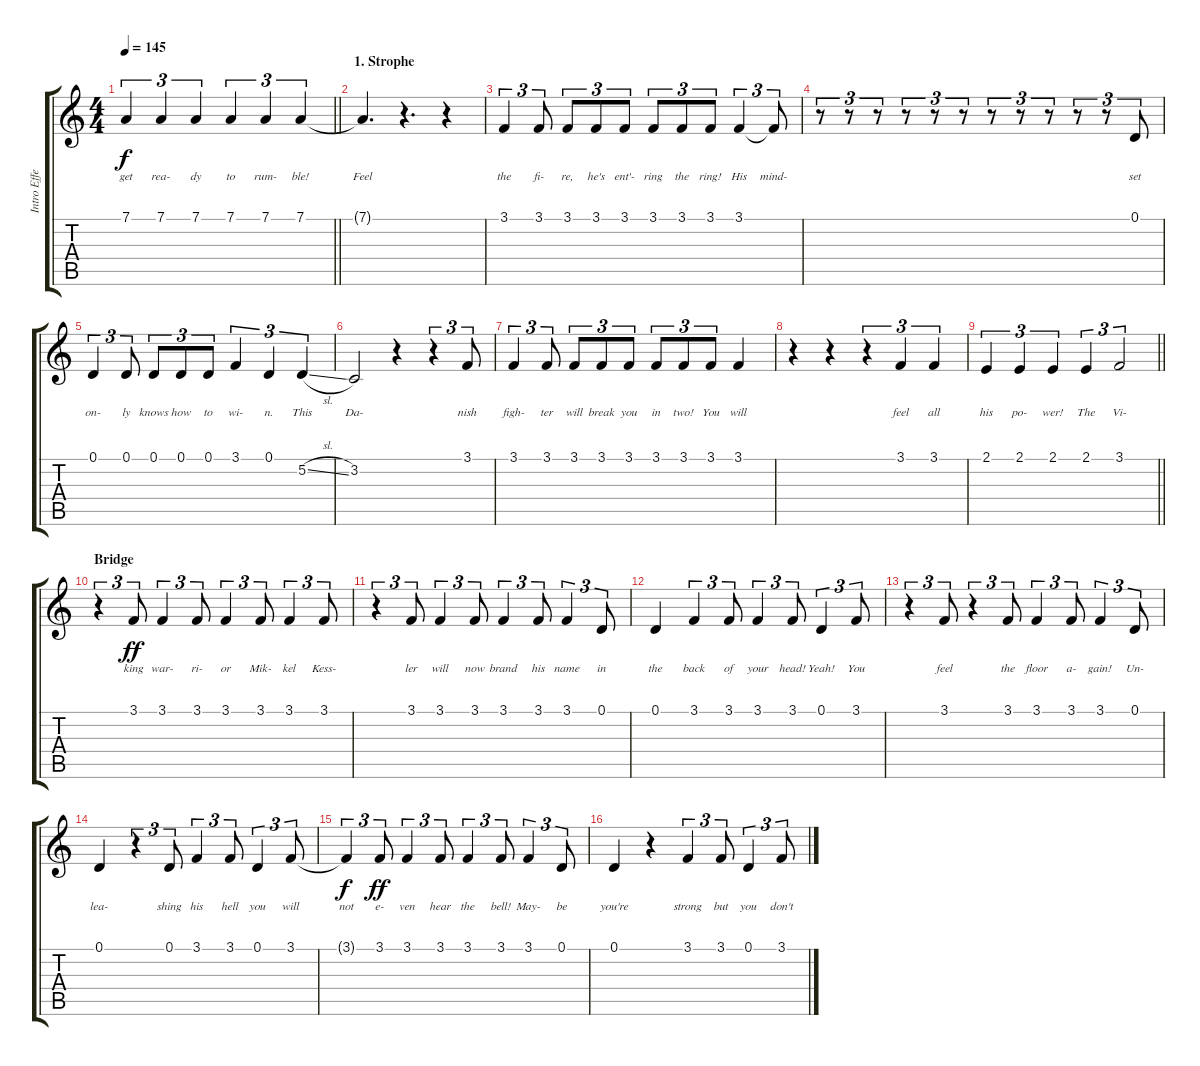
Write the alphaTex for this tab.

\track ("Intro Effekt + Voice" "Intro Effe") {instrument lead3calliope}
\staff {score tabs}
\tuning (D4 A3 F3 C3 G2 D2) {hide}
\ts (4 4)
\tempo 145
\clef g2
\barLineRight lightlight
\ks c
7.1.4{tu (3 2) lyrics (0 "get") lyrics (1 "") lyrics (2 "") lyrics (3 "") lyrics (4 "") dy f} 7.1.4{tu (3 2) lyrics (0 "rea-") lyrics (1 "") lyrics (2 "") lyrics (3 "") lyrics (4 "")} 7.1.4{tu (3 2) lyrics (0 "dy") lyrics (1 "") lyrics (2 "") lyrics (3 "") lyrics (4 "")} 7.1.4{tu (3 2) lyrics (0 "to") lyrics (1 "") lyrics (2 "") lyrics (3 "") lyrics (4 "")} 7.1.4{tu (3 2) lyrics (0 "rum-") lyrics (1 "") lyrics (2 "") lyrics (3 "") lyrics (4 "")} 7.1.4{tu (3 2) lyrics (0 "ble!") lyrics (1 "") lyrics (2 "") lyrics (3 "") lyrics (4 "")} |
\section ("" "1. Strophe")
7.1{t}.4{d lyrics (0 "Feel") lyrics (1 "") lyrics (2 "") lyrics (3 "") lyrics (4 "")} r.4{d} r.4 |
3.1.4{tu (3 2) lyrics (0 "the") lyrics (1 "") lyrics (2 "") lyrics (3 "") lyrics (4 "")} 3.1.8{tu (3 2) lyrics (0 "fi-") lyrics (1 "") lyrics (2 "") lyrics (3 "") lyrics (4 "")} 3.1.8{tu (3 2) lyrics (0 "re,") lyrics (1 "") lyrics (2 "") lyrics (3 "") lyrics (4 "")} 3.1.8{tu (3 2) lyrics (0 "he's") lyrics (1 "") lyrics (2 "") lyrics (3 "") lyrics (4 "")} 3.1.8{tu (3 2) lyrics (0 "ent'-") lyrics (1 "") lyrics (2 "") lyrics (3 "") lyrics (4 "")} 3.1.8{tu (3 2) lyrics (0 "ring") lyrics (1 "") lyrics (2 "") lyrics (3 "") lyrics (4 "")} 3.1.8{tu (3 2) lyrics (0 "the") lyrics (1 "") lyrics (2 "") lyrics (3 "") lyrics (4 "")} 3.1.8{tu (3 2) lyrics (0 "ring!") lyrics (1 "") lyrics (2 "") lyrics (3 "") lyrics (4 "")} 3.1.4{tu (3 2) lyrics (0 "His") lyrics (1 "") lyrics (2 "") lyrics (3 "") lyrics (4 "")} 3.1{t}.8{tu (3 2) lyrics (0 "mind-") lyrics (1 "") lyrics (2 "") lyrics (3 "") lyrics (4 "")} |
r.8{tu (3 2)} r.8{tu (3 2)} r.8{tu (3 2)} r.8{tu (3 2)} r.8{tu (3 2)} r.8{tu (3 2)} r.8{tu (3 2)} r.8{tu (3 2)} r.8{tu (3 2)} r.8{tu (3 2)} r.8{tu (3 2)} 0.1.8{tu (3 2) lyrics (0 "set") lyrics (1 "") lyrics (2 "") lyrics (3 "") lyrics (4 "")} |
0.1.4{tu (3 2) lyrics (0 "on-") lyrics (1 "") lyrics (2 "") lyrics (3 "") lyrics (4 "")} 0.1.8{tu (3 2) lyrics (0 "ly") lyrics (1 "") lyrics (2 "") lyrics (3 "") lyrics (4 "")} 0.1.8{tu (3 2) lyrics (0 "knows") lyrics (1 "") lyrics (2 "") lyrics (3 "") lyrics (4 "")} 0.1.8{tu (3 2) lyrics (0 "how") lyrics (1 "") lyrics (2 "") lyrics (3 "") lyrics (4 "")} 0.1.8{tu (3 2) lyrics (0 "to") lyrics (1 "") lyrics (2 "") lyrics (3 "") lyrics (4 "")} 3.1.4{tu (3 2) lyrics (0 "wi-") lyrics (1 "") lyrics (2 "") lyrics (3 "") lyrics (4 "")} 0.1.4{tu (3 2) lyrics (0 "n.") lyrics (1 "") lyrics (2 "") lyrics (3 "") lyrics (4 "")} 5.2{sl}.4{tu (3 2) lyrics (0 "This") lyrics (1 "") lyrics (2 "") lyrics (3 "") lyrics (4 "")} |
3.2.2{lyrics (0 "Da-") lyrics (1 "") lyrics (2 "") lyrics (3 "") lyrics (4 "")} r.4 r.4{tu (3 2)} 3.1.8{tu (3 2) lyrics (0 "nish") lyrics (1 "") lyrics (2 "") lyrics (3 "") lyrics (4 "")} |
3.1.4{tu (3 2) lyrics (0 "figh-") lyrics (1 "") lyrics (2 "") lyrics (3 "") lyrics (4 "")} 3.1.8{tu (3 2) lyrics (0 "ter") lyrics (1 "") lyrics (2 "") lyrics (3 "") lyrics (4 "")} 3.1.8{tu (3 2) lyrics (0 "will") lyrics (1 "") lyrics (2 "") lyrics (3 "") lyrics (4 "")} 3.1.8{tu (3 2) lyrics (0 "break") lyrics (1 "") lyrics (2 "") lyrics (3 "") lyrics (4 "")} 3.1.8{tu (3 2) lyrics (0 "you") lyrics (1 "") lyrics (2 "") lyrics (3 "") lyrics (4 "")} 3.1.8{tu (3 2) lyrics (0 "in") lyrics (1 "") lyrics (2 "") lyrics (3 "") lyrics (4 "")} 3.1.8{tu (3 2) lyrics (0 "two!") lyrics (1 "") lyrics (2 "") lyrics (3 "") lyrics (4 "")} 3.1.8{tu (3 2) lyrics (0 "You") lyrics (1 "") lyrics (2 "") lyrics (3 "") lyrics (4 "")} 3.1.4{lyrics (0 "will") lyrics (1 "") lyrics (2 "") lyrics (3 "") lyrics (4 "")} |
r.4 r.4 r.4{tu (3 2)} 3.1.4{tu (3 2) lyrics (0 "feel") lyrics (1 "") lyrics (2 "") lyrics (3 "") lyrics (4 "")} 3.1.4{tu (3 2) lyrics (0 "all") lyrics (1 "") lyrics (2 "") lyrics (3 "") lyrics (4 "")} |
\barLineRight lightlight
2.1.4{tu (3 2) lyrics (0 "his") lyrics (1 "") lyrics (2 "") lyrics (3 "") lyrics (4 "")} 2.1.4{tu (3 2) lyrics (0 "po-") lyrics (1 "") lyrics (2 "") lyrics (3 "") lyrics (4 "")} 2.1.4{tu (3 2) lyrics (0 "wer!") lyrics (1 "") lyrics (2 "") lyrics (3 "") lyrics (4 "")} 2.1.4{tu (3 2) lyrics (0 "The") lyrics (1 "") lyrics (2 "") lyrics (3 "") lyrics (4 "")} 3.1.2{tu (3 2) lyrics (0 "Vi-") lyrics (1 "") lyrics (2 "") lyrics (3 "") lyrics (4 "")} |
\section ("" "Bridge")
r.4{tu (3 2)} 3.1.8{tu (3 2) lyrics (0 "king") lyrics (1 "") lyrics (2 "") lyrics (3 "") lyrics (4 "") dy ff} 3.1.4{tu (3 2) lyrics (0 "war-") lyrics (1 "") lyrics (2 "") lyrics (3 "") lyrics (4 "")} 3.1.8{tu (3 2) lyrics (0 "ri-") lyrics (1 "") lyrics (2 "") lyrics (3 "") lyrics (4 "")} 3.1.4{tu (3 2) lyrics (0 "or") lyrics (1 "") lyrics (2 "") lyrics (3 "") lyrics (4 "")} 3.1.8{tu (3 2) lyrics (0 "Mik-") lyrics (1 "") lyrics (2 "") lyrics (3 "") lyrics (4 "")} 3.1.4{tu (3 2) lyrics (0 "kel") lyrics (1 "") lyrics (2 "") lyrics (3 "") lyrics (4 "")} 3.1.8{tu (3 2) lyrics (0 "Kess-") lyrics (1 "") lyrics (2 "") lyrics (3 "") lyrics (4 "")} |
r.4{tu (3 2)} 3.1.8{tu (3 2) lyrics (0 "ler") lyrics (1 "") lyrics (2 "") lyrics (3 "") lyrics (4 "")} 3.1.4{tu (3 2) lyrics (0 "will") lyrics (1 "") lyrics (2 "") lyrics (3 "") lyrics (4 "")} 3.1.8{tu (3 2) lyrics (0 "now") lyrics (1 "") lyrics (2 "") lyrics (3 "") lyrics (4 "")} 3.1.4{tu (3 2) lyrics (0 "brand") lyrics (1 "") lyrics (2 "") lyrics (3 "") lyrics (4 "")} 3.1.8{tu (3 2) lyrics (0 "his") lyrics (1 "") lyrics (2 "") lyrics (3 "") lyrics (4 "")} 3.1.4{tu (3 2) lyrics (0 "name") lyrics (1 "") lyrics (2 "") lyrics (3 "") lyrics (4 "")} 0.1.8{tu (3 2) lyrics (0 "in") lyrics (1 "") lyrics (2 "") lyrics (3 "") lyrics (4 "")} |
0.1.4{lyrics (0 "the") lyrics (1 "") lyrics (2 "") lyrics (3 "") lyrics (4 "")} 3.1.4{tu (3 2) lyrics (0 "back") lyrics (1 "") lyrics (2 "") lyrics (3 "") lyrics (4 "")} 3.1.8{tu (3 2) lyrics (0 "of") lyrics (1 "") lyrics (2 "") lyrics (3 "") lyrics (4 "")} 3.1.4{tu (3 2) lyrics (0 "your") lyrics (1 "") lyrics (2 "") lyrics (3 "") lyrics (4 "")} 3.1.8{tu (3 2) lyrics (0 "head!") lyrics (1 "") lyrics (2 "") lyrics (3 "") lyrics (4 "")} 0.1.4{tu (3 2) lyrics (0 "Yeah!") lyrics (1 "") lyrics (2 "") lyrics (3 "") lyrics (4 "")} 3.1.8{tu (3 2) lyrics (0 "You") lyrics (1 "") lyrics (2 "") lyrics (3 "") lyrics (4 "")} |
r.4{tu (3 2)} 3.1.8{tu (3 2) lyrics (0 "feel") lyrics (1 "") lyrics (2 "") lyrics (3 "") lyrics (4 "")} r.4{tu (3 2)} 3.1.8{tu (3 2) lyrics (0 "the") lyrics (1 "") lyrics (2 "") lyrics (3 "") lyrics (4 "")} 3.1.4{tu (3 2) lyrics (0 "floor") lyrics (1 "") lyrics (2 "") lyrics (3 "") lyrics (4 "")} 3.1.8{tu (3 2) lyrics (0 "a-") lyrics (1 "") lyrics (2 "") lyrics (3 "") lyrics (4 "")} 3.1.4{tu (3 2) lyrics (0 "gain!") lyrics (1 "") lyrics (2 "") lyrics (3 "") lyrics (4 "")} 0.1.8{tu (3 2) lyrics (0 "Un-") lyrics (1 "") lyrics (2 "") lyrics (3 "") lyrics (4 "")} |
0.1.4{lyrics (0 "lea-") lyrics (1 "") lyrics (2 "") lyrics (3 "") lyrics (4 "")} r.4{tu (3 2)} 0.1.8{tu (3 2) lyrics (0 "shing") lyrics (1 "") lyrics (2 "") lyrics (3 "") lyrics (4 "")} 3.1.4{tu (3 2) lyrics (0 "his") lyrics (1 "") lyrics (2 "") lyrics (3 "") lyrics (4 "")} 3.1.8{tu (3 2) lyrics (0 "hell") lyrics (1 "") lyrics (2 "") lyrics (3 "") lyrics (4 "")} 0.1.4{tu (3 2) lyrics (0 "you") lyrics (1 "") lyrics (2 "") lyrics (3 "") lyrics (4 "")} 3.1.8{tu (3 2) lyrics (0 "will") lyrics (1 "") lyrics (2 "") lyrics (3 "") lyrics (4 "")} |
3.1{t}.4{tu (3 2) lyrics (0 "not") lyrics (1 "") lyrics (2 "") lyrics (3 "") lyrics (4 "") dy f} 3.1.8{tu (3 2) lyrics (0 "e-") lyrics (1 "") lyrics (2 "") lyrics (3 "") lyrics (4 "") dy ff} 3.1.4{tu (3 2) lyrics (0 "ven") lyrics (1 "") lyrics (2 "") lyrics (3 "") lyrics (4 "")} 3.1.8{tu (3 2) lyrics (0 "hear") lyrics (1 "") lyrics (2 "") lyrics (3 "") lyrics (4 "")} 3.1.4{tu (3 2) lyrics (0 "the") lyrics (1 "") lyrics (2 "") lyrics (3 "") lyrics (4 "")} 3.1.8{tu (3 2) lyrics (0 "bell!") lyrics (1 "") lyrics (2 "") lyrics (3 "") lyrics (4 "")} 3.1.4{tu (3 2) lyrics (0 "May-") lyrics (1 "") lyrics (2 "") lyrics (3 "") lyrics (4 "")} 0.1.8{tu (3 2) lyrics (0 "be") lyrics (1 "") lyrics (2 "") lyrics (3 "") lyrics (4 "")} |
0.1.4{lyrics (0 "you're") lyrics (1 "") lyrics (2 "") lyrics (3 "") lyrics (4 "")} r.4 3.1.4{tu (3 2) lyrics (0 "strong") lyrics (1 "") lyrics (2 "") lyrics (3 "") lyrics (4 "")} 3.1.8{tu (3 2) lyrics (0 "but") lyrics (1 "") lyrics (2 "") lyrics (3 "") lyrics (4 "")} 0.1.4{tu (3 2) lyrics (0 "you") lyrics (1 "") lyrics (2 "") lyrics (3 "") lyrics (4 "")} 3.1.8{tu (3 2) lyrics (0 "don't") lyrics (1 "") lyrics (2 "") lyrics (3 "") lyrics (4 "")}
